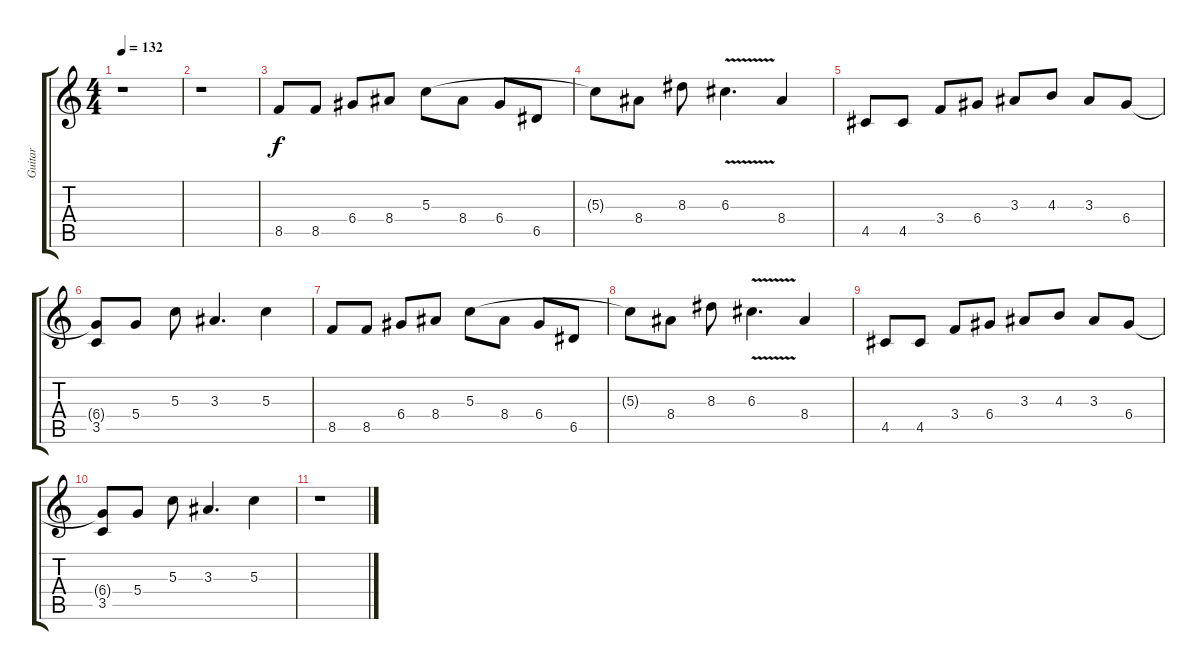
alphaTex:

\track ("Guitar" "Guitar") {instrument overdrivenguitar}
\staff {score tabs}
\tuning (E4 B3 G3 D3 A2 E2) {hide}
\ts (4 4)
\tempo 132
\clef g2
\ks c
r.1{dy f} |
r.1 |
8.5.8 8.5.8 6.4.8 8.4.8 5.3.8 8.4.8 6.4.8 6.5.8 |
5.3{t}.8 8.4.8 8.3.8 6.3{v}.4{d} 8.4.4 |
4.5.8 4.5.8 3.4.8 6.4.8 3.3.8 4.3.8 3.3.8 6.4.8 |
(6.4{t} 3.5).8 5.4.8 5.3.8 3.3.4{d} 5.3.4 |
8.5.8 8.5.8 6.4.8 8.4.8 5.3.8 8.4.8 6.4.8 6.5.8 |
5.3{t}.8 8.4.8 8.3.8 6.3{v}.4{d} 8.4.4 |
4.5.8 4.5.8 3.4.8 6.4.8 3.3.8 4.3.8 3.3.8 6.4.8 |
(6.4{t} 3.5).8 5.4.8 5.3.8 3.3.4{d} 5.3.4 |
r.1
